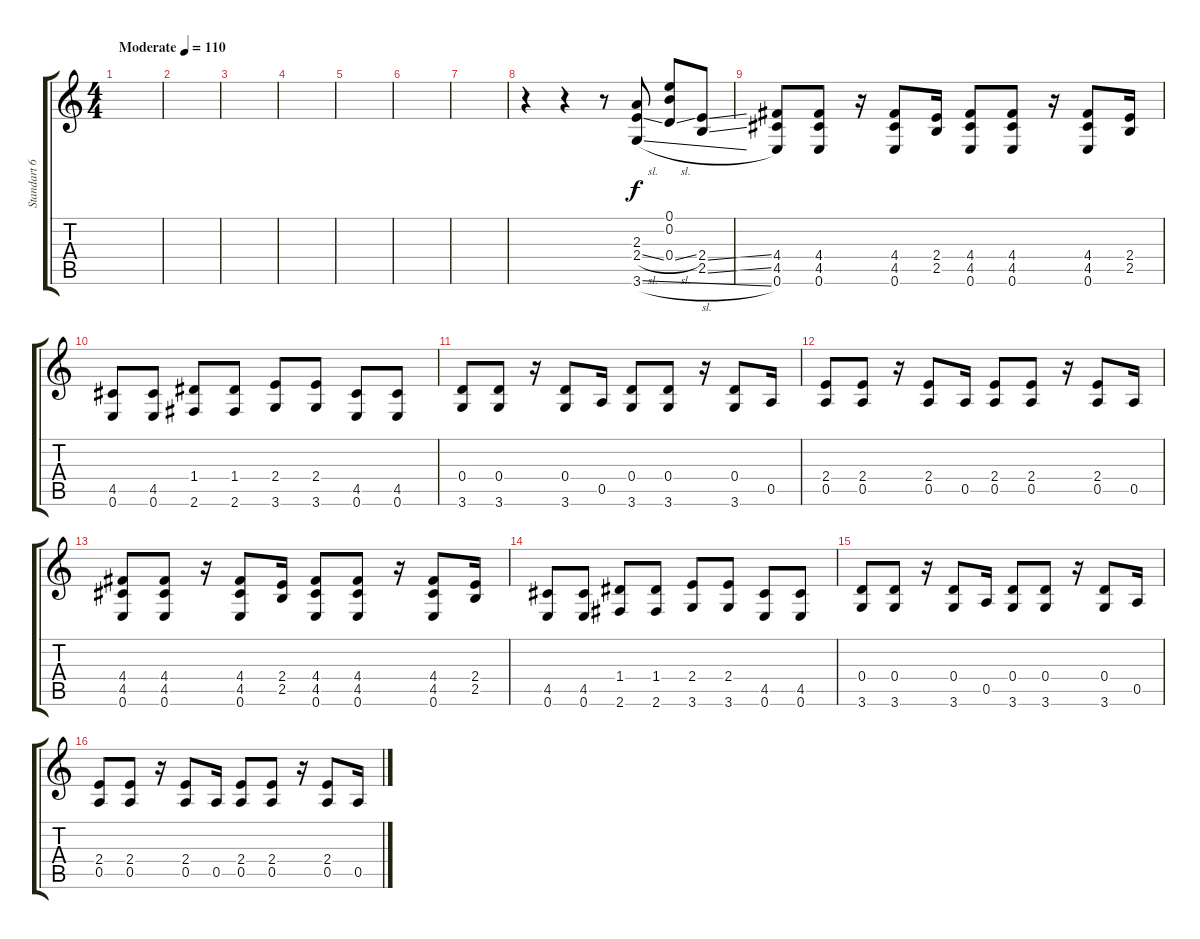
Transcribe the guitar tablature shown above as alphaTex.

\track ("Standart 6 Strings Electric Guitar" "Standart 6") {instrument distortionguitar}
\staff {score tabs}
\tuning (E4 B3 G3 D3 A2 E2) {hide}
\ts (4 4)
\tempo (110 "Moderate")
\clef g2
\ks c
|
|
|
|
|
|
|
r.4 r.4 r.8 (2.3 2.4{sl} 3.6{sl}).8 (0.1 0.2 0.4{sl}).8 (2.4{ss} 2.5{ss}).8 |
(4.4 4.5 0.6).8 (4.4 4.5 0.6).8 r.16 (4.4 4.5 0.6).8 (2.4 2.5).16 (4.4 4.5 0.6).8 (4.4 4.5 0.6).8 r.16 (4.4 4.5 0.6).8 (2.4 2.5).16 |
(4.5 0.6).8 (4.5 0.6).8 (1.4 2.6).8 (1.4 2.6).8 (2.4 3.6).8 (2.4 3.6).8 (4.5 0.6).8 (4.5 0.6).8 |
(0.4 3.6).8 (0.4 3.6).8 r.16 (0.4 3.6).8 0.5.16 (0.4 3.6).8 (0.4 3.6).8 r.16 (0.4 3.6).8 0.5.16 |
(2.4 0.5).8 (2.4 0.5).8 r.16 (2.4 0.5).8 0.5.16 (2.4 0.5).8 (2.4 0.5).8 r.16 (2.4 0.5).8 0.5.16 |
(4.4 4.5 0.6).8 (4.4 4.5 0.6).8 r.16 (4.4 4.5 0.6).8 (2.4 2.5).16 (4.4 4.5 0.6).8 (4.4 4.5 0.6).8 r.16 (4.4 4.5 0.6).8 (2.4 2.5).16 |
(4.5 0.6).8 (4.5 0.6).8 (1.4 2.6).8 (1.4 2.6).8 (2.4 3.6).8 (2.4 3.6).8 (4.5 0.6).8 (4.5 0.6).8 |
(0.4 3.6).8 (0.4 3.6).8 r.16 (0.4 3.6).8 0.5.16 (0.4 3.6).8 (0.4 3.6).8 r.16 (0.4 3.6).8 0.5.16 |
(2.4 0.5).8 (2.4 0.5).8 r.16 (2.4 0.5).8 0.5.16 (2.4 0.5).8 (2.4 0.5).8 r.16 (2.4 0.5).8 0.5.16
